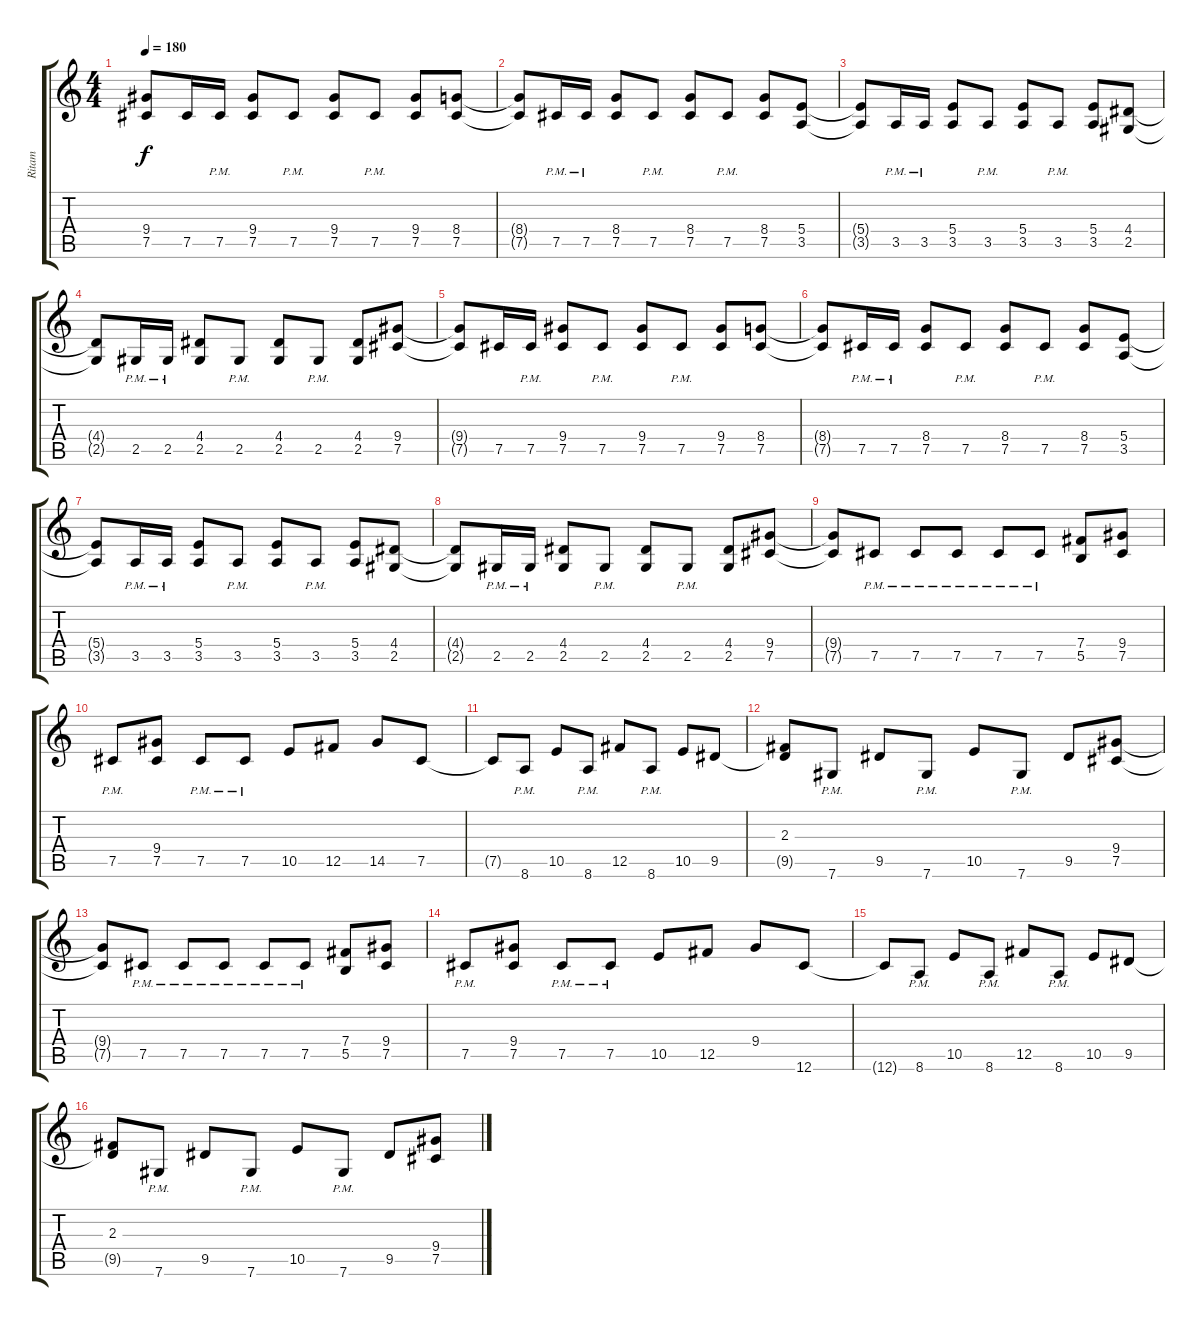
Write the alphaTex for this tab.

\track ("Ritam" "Ritam") {instrument distortionguitar}
\staff {score tabs}
\tuning (Db4 Ab3 E3 B2 Gb2 Db2) {hide}
\ts (4 4)
\tempo 180
\clef g2
\ks c
(9.4{t} 7.5{t}).8{dy f} 7.5.16 7.5{pm}.16 (9.4 7.5).8 7.5{pm}.8 (9.4 7.5).8 7.5{pm}.8 (9.4 7.5).8 (8.4 7.5).8 |
(8.4{t} 7.5{t}).8 7.5{pm}.16 7.5{pm}.16 (8.4 7.5).8 7.5{pm}.8 (8.4 7.5).8 7.5{pm}.8 (8.4 7.5).8 (5.4 3.5).8 |
(5.4{t} 3.5{t}).8 3.5{pm}.16 3.5{pm}.16 (5.4 3.5).8 3.5{pm}.8 (5.4 3.5).8 3.5{pm}.8 (5.4 3.5).8 (4.4 2.5).8 |
(4.4{t} 2.5{t}).8 2.5{pm}.16 2.5{pm}.16 (4.4 2.5).8 2.5{pm}.8 (4.4 2.5).8 2.5{pm}.8 (4.4 2.5).8 (9.4 7.5).8 |
(9.4{t} 7.5{t}).8 7.5.16 7.5{pm}.16 (9.4 7.5).8 7.5{pm}.8 (9.4 7.5).8 7.5{pm}.8 (9.4 7.5).8 (8.4 7.5).8 |
(8.4{t} 7.5{t}).8 7.5{pm}.16 7.5{pm}.16 (8.4 7.5).8 7.5{pm}.8 (8.4 7.5).8 7.5{pm}.8 (8.4 7.5).8 (5.4 3.5).8 |
(5.4{t} 3.5{t}).8 3.5{pm}.16 3.5{pm}.16 (5.4 3.5).8 3.5{pm}.8 (5.4 3.5).8 3.5{pm}.8 (5.4 3.5).8 (4.4 2.5).8 |
(4.4{t} 2.5{t}).8 2.5{pm}.16 2.5{pm}.16 (4.4 2.5).8 2.5{pm}.8 (4.4 2.5).8 2.5{pm}.8 (4.4 2.5).8 (9.4 7.5).8 |
(9.4{t} 7.5{t}).8 7.5{pm}.8 7.5{pm}.8 7.5{pm}.8 7.5{pm}.8 7.5{pm}.8 (7.4 5.5).8 (9.4 7.5).8 |
7.5{pm}.8 (9.4 7.5).8 7.5{pm}.8 7.5{pm}.8 10.5.8 12.5.8 14.5.8 7.5.8 |
7.5{t}.8 8.6{pm}.8 10.5.8 8.6{pm}.8 12.5.8 8.6{pm}.8 10.5.8 9.5.8 |
(2.3 9.5{t}).8 7.6{pm}.8 9.5.8 7.6{pm}.8 10.5.8 7.6{pm}.8 9.5.8 (9.4 7.5).8 |
(9.4{t} 7.5{t}).8 7.5{pm}.8 7.5{pm}.8 7.5{pm}.8 7.5{pm}.8 7.5{pm}.8 (7.4 5.5).8 (9.4 7.5).8 |
7.5{pm}.8 (9.4 7.5).8 7.5{pm}.8 7.5{pm}.8 10.5.8 12.5.8 9.4.8 12.6.8 |
12.6{t}.8 8.6{pm}.8 10.5.8 8.6{pm}.8 12.5.8 8.6{pm}.8 10.5.8 9.5.8 |
(2.3 9.5{t}).8 7.6{pm}.8 9.5.8 7.6{pm}.8 10.5.8 7.6{pm}.8 9.5.8 (9.4 7.5).8
